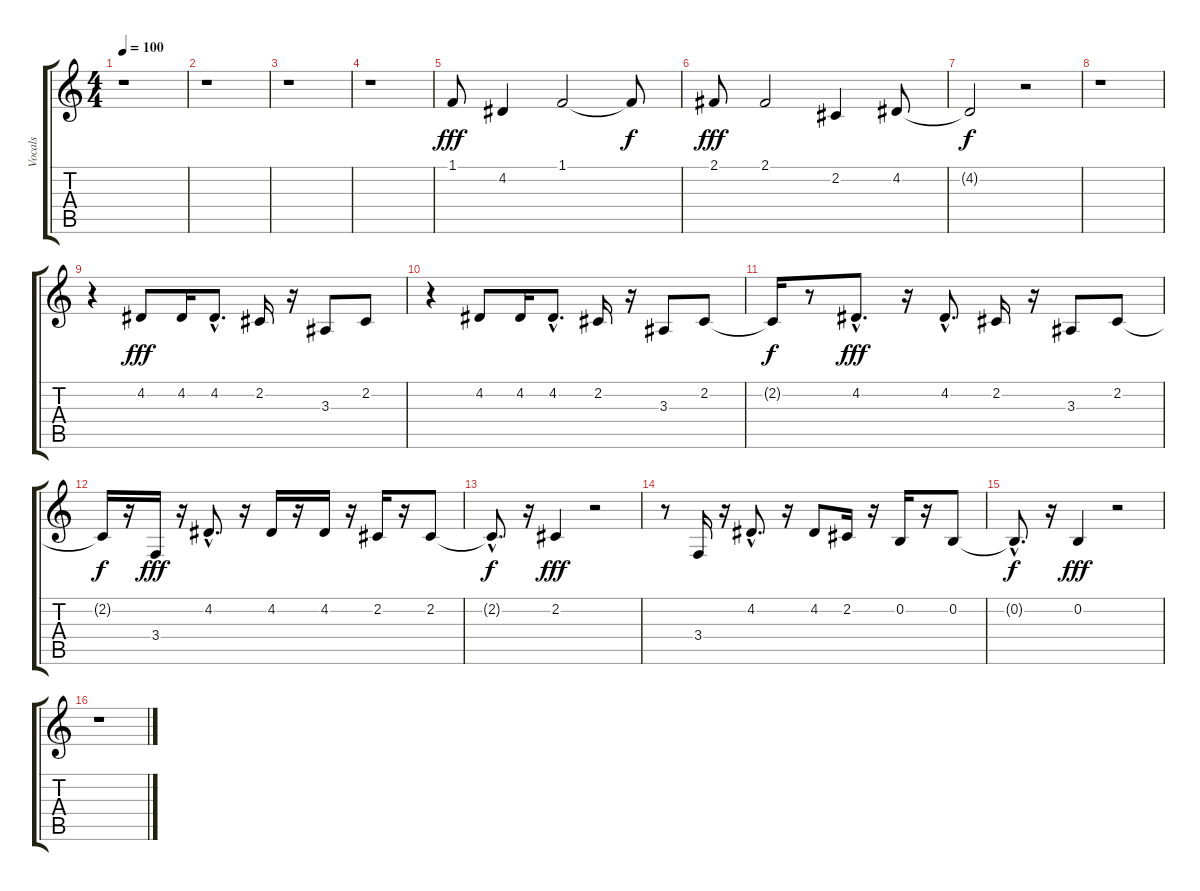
\track ("Vocals" "Vocals") {instrument brightacousticpiano}
\staff {score tabs}
\tuning (E4 B3 G3 D3 A2 E2) {hide}
\ts (4 4)
\tempo 100
\clef g2
\ks c
r.1{dy f} |
r.1 |
r.1 |
r.1 |
1.1.8{dy fff} 4.2.4 1.1.2 1.1{t}.8{dy f} |
2.1.8{dy fff} 2.1.2 2.2.4 4.2.8 |
4.2{t}.2{dy f} r.2 |
r.1 |
r.4 4.2.8{dy fff volume 12} 4.2.16 4.2{hac}.8{d} 2.2.16 r.16 3.3.8 2.2.8 |
r.4 4.2.8 4.2.16 4.2{hac}.8{d} 2.2.16 r.16 3.3.8 2.2.8 |
2.2{t}.16{dy f} r.8 4.2{hac}.8{d dy fff} r.16 4.2{hac}.8{d} 2.2.16 r.16 3.3.8 2.2.8 |
2.2{t}.16{dy f} r.16 3.4.16{dy fff} r.16 4.2{hac}.8{d} r.16 4.2.16 r.16 4.2.16 r.16 2.2.16 r.16 2.2.8 |
2.2{hac t}.8{d dy f} r.16 2.2.4{dy fff} r.2 |
r.8 3.4.16 r.16 4.2{hac}.8{d} r.16 4.2.8 2.2.16 r.16 0.2.16 r.16 0.2.8 |
0.2{hac t}.8{d dy f} r.16 0.2.4{dy fff} r.2 |
r.1
